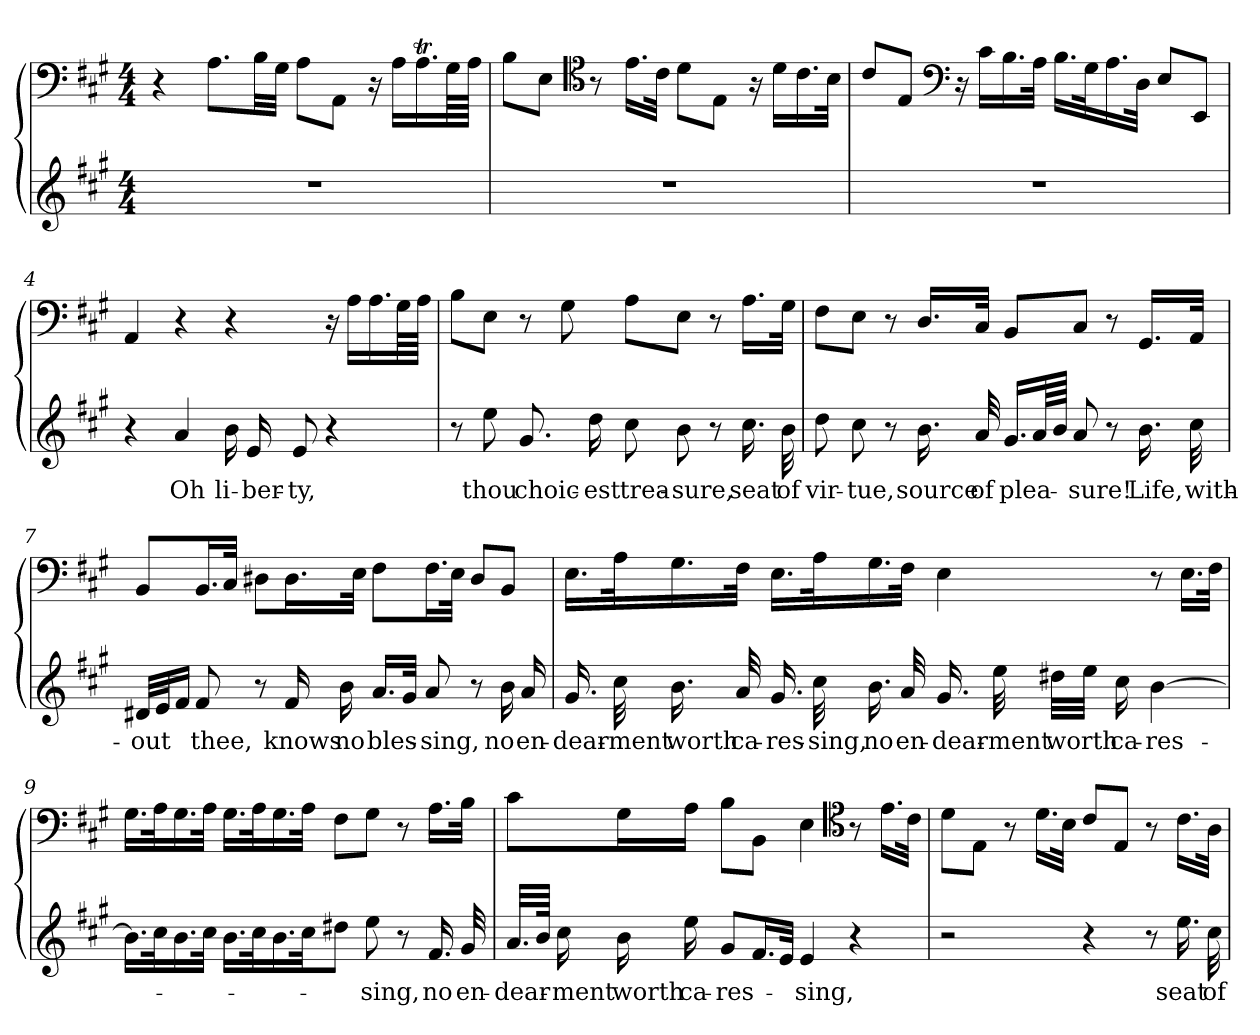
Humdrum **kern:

**kern	**text	**kern
*part1	*part1	*part1
*staff2	*staff2	*staff1
*clefG2	*	*clefF4
*k[f#c#g#]	*	*k[f#c#g#]
*A:	*	*A:
*M4/4	*	*M4/4
=1	=1	=1
1r	.	4r
.	.	8.A\L
.	.	32B\LL
.	.	32G#\JJJ
.	.	8A\L
.	.	8AA\J
.	.	16r
.	.	16A\LL
.	.	16.AT\
.	.	64G#\LL
.	.	64A\JJJJ
=2	=2	=2
1r	.	8B\L
.	.	8E\J
*	*	*clefC4
.	.	8r
.	.	16.e\LL
.	.	32c#\JJk
.	.	8d\L
.	.	8E\J
.	.	16r
.	.	16d\LL
.	.	16.c#\
.	.	32B\JJk
=3	=3	=3
1r	.	8c#/L
.	.	8E/J
*	*	*clefF4
.	.	16r
.	.	16c#\LL
.	.	16.B\
.	.	32A\JJk
.	.	16.B\LL
.	.	32G#\K
.	.	16.A\
.	.	32D\JJk
.	.	8E/L
.	.	8EE/J
=4	=4	=4
4r	.	4AA/
4a/	Oh	4r
16b\	li-	4r
16e/	-ber-	.
8e/	-ty,	.
4r	.	16r
.	.	16A\LL
.	.	16.A\
.	.	64G#\LL
.	.	64A\JJJJ
=5	=5	=5
8r	.	8B\L
8ee\	thou	8E\J
8.g#/	choic-	8r
.	.	8G#\
16dd\	-est	.
8cc#\	trea-	8A\L
8b\	-sure,	8E\J
8r	.	8r
16.cc#\	seat	16.A\LL
32b\	of	32G#\JJk
=6	=6	=6
8dd\	vir-	8F#\L
8cc#\	-tue,	8E\J
8r	.	8r
16.b\	source	16.D/LL
32a/	of	32C#/JJk
16.g#/LL	plea-	8BB/L
64a/LL	.	.
64b/JJJJ	.	.
8a/	-sure!	8C#/J
8r	.	8r
16.b\	Life,	16.GG#/LL
32cc#\	with-	32AA/JJk
=7	=7	=7
32d#X/LLL	-out	8BB/L
32e/J	.	.
16f#/JJ	.	.
8f#/	thee,	16.BB/L
.	.	32C#/JJk
8r	.	8D#X\L
16f#/	knows	16.D#\L
16b\	no	.
.	.	32E\JJk
16.a/LL	bles-	8F#\L
32g#/JJk	.	.
8a/	-sing,	16.F#\L
.	.	32E\JJk
8r	.	8D#/L
16b\	no	8BB/J
16a/	en-	.
=8	=8	=8
16.g#/	-dear-	16.E\LL
32cc#\	-ment	32A\K
16.b\	worth	16.G#\
32a/	ca-	32F#\JJk
16.g#/	-res-	16.E\LL
32cc#\	-sing,	32A\K
16.b\	no	16.G#\
32a/	en-	32F#\JJk
16.g#/	-dear-	4E\
32ee\	-ment	.
32dd#X\LLL	worth	.
32ee\JJJ	.	.
16cc#\	ca-	.
[4b\	-res-	8r
.	.	16.E\LL
.	.	32F#\JJk
=9	=9	=9
16.b\LL]	.	16.G#\LL
32cc#\K	.	32A\K
16.b\	.	16.G#\
32cc#\JJk	.	32A\JJk
16.b\LL	.	16.G#\LL
32cc#\K	.	32A\K
16.b\	.	16.G#\
32cc#\JK	.	32A\JJk
8dd#X\J	.	8F#\L
8ee\	-sing,	8G#\J
8r	.	8r
16.f#/	no	16.A\LL
32g#/	en-	32B\JJk
=10	=10	=10
32.a/LLL	-dear-	8c#\L
64b/JJJk	.	.
16cc#\	-ment	.
16b\	worth	16G#\L
16ee\	ca-	16A\JJ
8g#/L	-res-	8B\L
16.f#/L	.	8BB\J
32e/JJk	.	.
4e/	-sing,	4E\
*	*	*clefC4
4r	.	8r
.	.	16.e\LL
.	.	32c#\JJk
=11	=11	=11
2r	.	8d\L
.	.	8E\J
.	.	8r
.	.	16.d\LL
.	.	32B\JJk
4r	.	8c#/L
.	.	8E/J
8r	.	8r
16.ee\	seat	16.c#\LL
32cc#\	of	32A\JJk
=	=	=
*-	*-	*-
